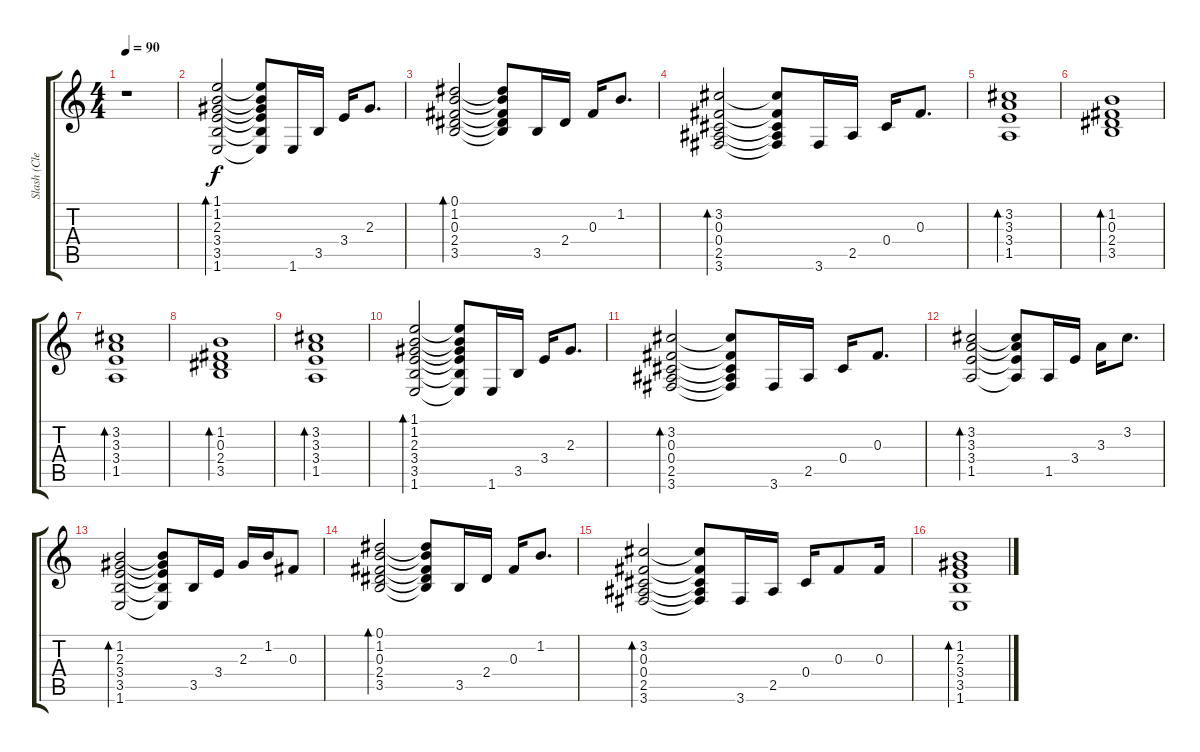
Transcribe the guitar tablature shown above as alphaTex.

\track ("Slash (Clean Guitar)" "Slash (Cle") {instrument electricguitarclean}
\staff {score tabs}
\tuning (Eb4 Bb3 Gb3 Db3 Ab2 Eb2) {hide}
\ts (4 4)
\tempo 90
\clef g2
\ks c
r.1{dy f} |
(1.1 1.2 2.3 3.4 3.5 1.6).2{bd 120} (1.1{t} 1.2{t} 2.3{t} 3.4{t} 3.5{t} 1.6{t}).8 1.6.16 3.5.16 3.4.16 2.3.8{d} |
(0.1 1.2 0.3 2.4 3.5).2{bd 120} (0.1{t} 1.2{t} 0.3{t} 2.4{t} 3.5{t}).8 3.5.16 2.4.16 0.3.16 1.2.8{d} |
(3.2 0.3 0.4 2.5 3.6).2{bd 120} (3.2{t} 0.3{t} 0.4{t} 2.5{t} 3.6{t}).8 3.6.16 2.5.16 0.4.16 0.3.8{d} |
(3.2 3.3 3.4 1.5).1{bd 120} |
(1.2 0.3 2.4 3.5).1{bd 120} |
(3.2 3.3 3.4 1.5).1{bd 120} |
(1.2 0.3 2.4 3.5).1{bd 120} |
(3.2 3.3 3.4 1.5).1{bd 120} |
(1.1 1.2 2.3 3.4 3.5 1.6).2{bd 120} (1.1{t} 1.2{t} 2.3{t} 3.4{t} 3.5{t} 1.6{t}).8 1.6.16 3.5.16 3.4.16 2.3.8{d} |
(3.2 0.3 0.4 2.5 3.6).2{bd 120} (3.2{t} 0.3{t} 0.4{t} 2.5{t} 3.6{t}).8 3.6.16 2.5.16 0.4.16 0.3.8{d} |
(3.2 3.3 3.4 1.5).2{bd 120} (3.2{t} 3.3{t} 3.4{t} 1.5{t}).8 1.5.16 3.4.16 3.3.16 3.2.8{d} |
(1.2 2.3 3.4 3.5 1.6).2{bd 120} (1.2{t} 2.3{t} 3.4{t} 3.5{t} 1.6{t}).8 3.5.16 3.4.16 2.3.16 1.2.16 0.3.8 |
(0.1 1.2 0.3 2.4 3.5).2{bd 120} (0.1{t} 1.2{t} 0.3{t} 2.4{t} 3.5{t}).8 3.5.16 2.4.16 0.3.16 1.2.8{d} |
(3.2 0.3 0.4 2.5 3.6).2{bd 120} (3.2{t} 0.3{t} 0.4{t} 2.5{t} 3.6{t}).8 3.6.16 2.5.16 0.4.16 0.3.8 0.3.16 |
(1.2 2.3 3.4 3.5 1.6).1{bd 120}
